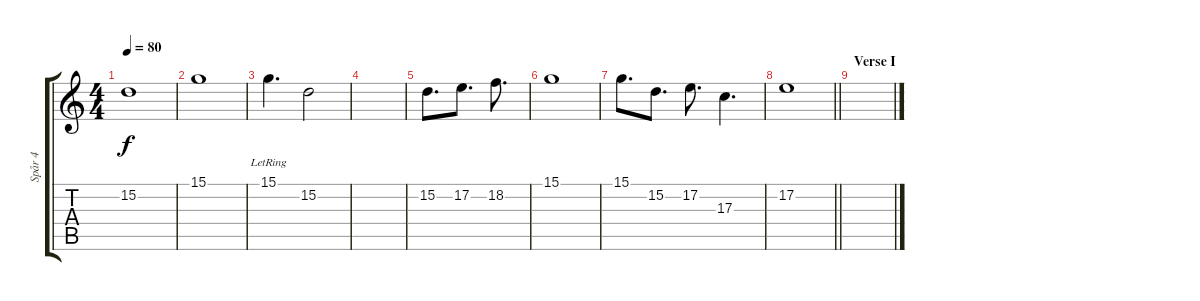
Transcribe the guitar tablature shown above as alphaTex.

\track ("Spår 4" "Spår 4") {instrument electricgrandpiano}
\staff {score tabs}
\tuning (E4 B3 G3 D3 A2 E2) {hide}
\ts (4 4)
\tempo 80
\clef g2
\ks c
15.2.1{dy f} |
15.1.1 |
15.1{lr}.4{d} 15.2.2 |
|
15.2.8{d} 17.2.8{d} 18.2.8{d} |
15.1.1 |
15.1.8{d} 15.2.8{d} 17.2.8{d} 17.3.4{d} |
\barLineRight lightlight
17.2.1 |
\section ("" "Verse I")
